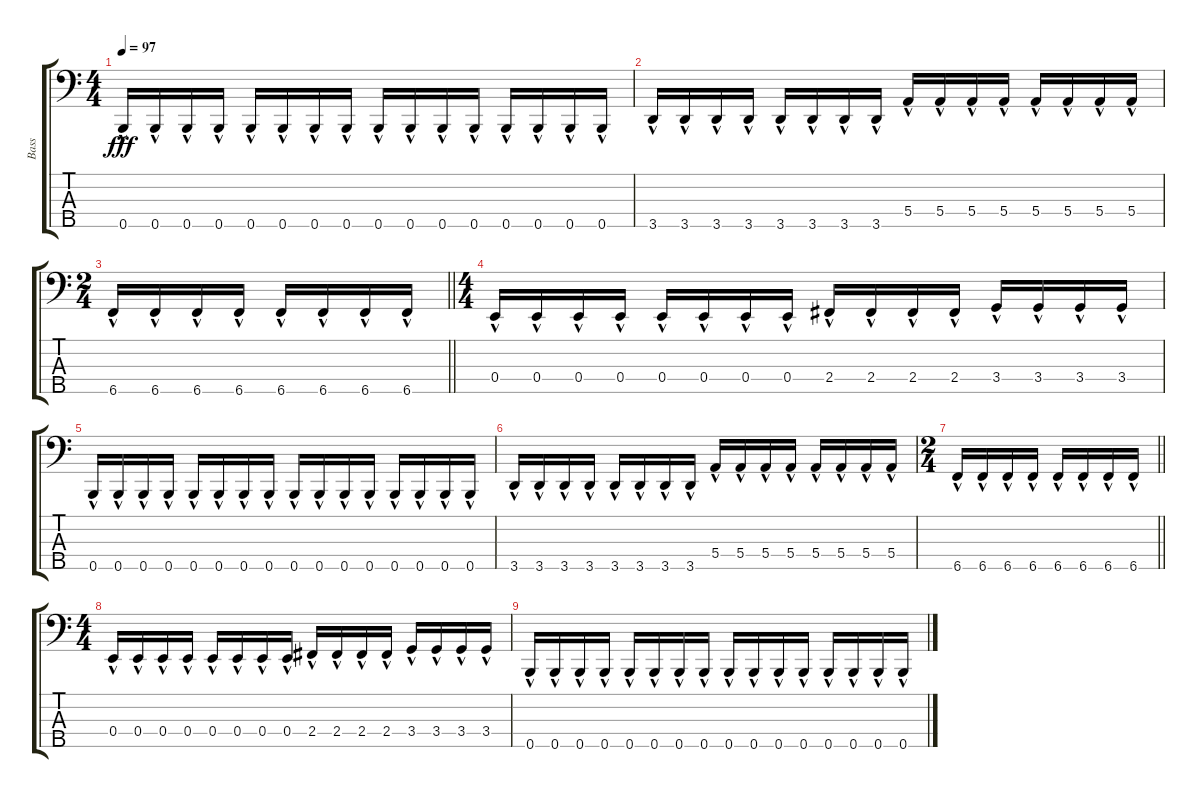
\track ("Bass" "Bass") {instrument electricbassfinger}
\staff {score tabs}
\tuning (G2 D2 A1 E1 B0) {hide}
\ts (4 4)
\tempo 97
\clef f4
\ks c
0.5{hac}.16{dy fff} 0.5{hac}.16 0.5{hac}.16 0.5{hac}.16 0.5{hac}.16 0.5{hac}.16 0.5{hac}.16 0.5{hac}.16 0.5{hac}.16 0.5{hac}.16 0.5{hac}.16 0.5{hac}.16 0.5{hac}.16 0.5{hac}.16 0.5{hac}.16 0.5{hac}.16 |
3.5{hac}.16 3.5{hac}.16 3.5{hac}.16 3.5{hac}.16 3.5{hac}.16 3.5{hac}.16 3.5{hac}.16 3.5{hac}.16 5.4{hac}.16 5.4{hac}.16 5.4{hac}.16 5.4{hac}.16 5.4{hac}.16 5.4{hac}.16 5.4{hac}.16 5.4{hac}.16 |
\ts (2 4)
\barLineRight lightlight
6.5{hac}.16 6.5{hac}.16 6.5{hac}.16 6.5{hac}.16 6.5{hac}.16 6.5{hac}.16 6.5{hac}.16 6.5{hac}.16 |
\ts (4 4)
\section ("" "")
0.4{hac}.16 0.4{hac}.16 0.4{hac}.16 0.4{hac}.16 0.4{hac}.16 0.4{hac}.16 0.4{hac}.16 0.4{hac}.16 2.4{hac}.16 2.4{hac}.16 2.4{hac}.16 2.4{hac}.16 3.4{hac}.16 3.4{hac}.16 3.4{hac}.16 3.4{hac}.16 |
0.5{hac}.16 0.5{hac}.16 0.5{hac}.16 0.5{hac}.16 0.5{hac}.16 0.5{hac}.16 0.5{hac}.16 0.5{hac}.16 0.5{hac}.16 0.5{hac}.16 0.5{hac}.16 0.5{hac}.16 0.5{hac}.16 0.5{hac}.16 0.5{hac}.16 0.5{hac}.16 |
3.5{hac}.16 3.5{hac}.16 3.5{hac}.16 3.5{hac}.16 3.5{hac}.16 3.5{hac}.16 3.5{hac}.16 3.5{hac}.16 5.4{hac}.16 5.4{hac}.16 5.4{hac}.16 5.4{hac}.16 5.4{hac}.16 5.4{hac}.16 5.4{hac}.16 5.4{hac}.16 |
\ts (2 4)
\barLineRight lightlight
6.5{hac}.16 6.5{hac}.16 6.5{hac}.16 6.5{hac}.16 6.5{hac}.16 6.5{hac}.16 6.5{hac}.16 6.5{hac}.16 |
\ts (4 4)
\section ("" "")
0.4{hac}.16 0.4{hac}.16 0.4{hac}.16 0.4{hac}.16 0.4{hac}.16 0.4{hac}.16 0.4{hac}.16 0.4{hac}.16 2.4{hac}.16 2.4{hac}.16 2.4{hac}.16 2.4{hac}.16 3.4{hac}.16 3.4{hac}.16 3.4{hac}.16 3.4{hac}.16 |
0.5{hac}.16 0.5{hac}.16 0.5{hac}.16 0.5{hac}.16 0.5{hac}.16 0.5{hac}.16 0.5{hac}.16 0.5{hac}.16 0.5{hac}.16 0.5{hac}.16 0.5{hac}.16 0.5{hac}.16 0.5{hac}.16 0.5{hac}.16 0.5{hac}.16 0.5{hac}.16
